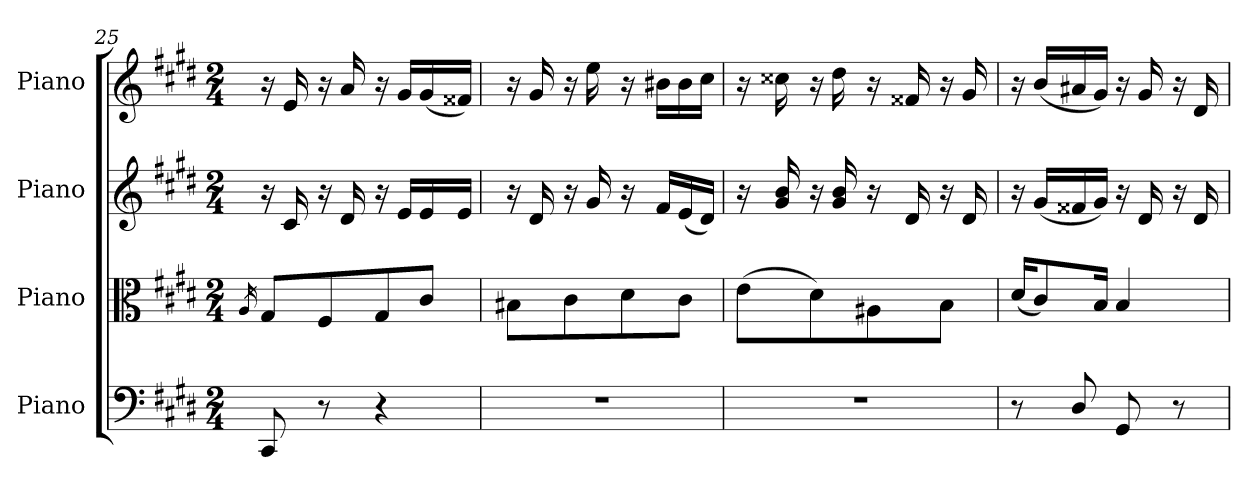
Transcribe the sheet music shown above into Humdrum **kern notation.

**kern	**kern	**kern	**kern
*part4	*part3	*part2	*part1
*staff4	*staff3	*staff2	*staff1
*I"Piano	*I"Piano	*I"Piano	*I"Piano
*I'Pno	*I'Pno	*I'Pno	*I'Pno
*clefF4	*clefC3	*clefG2	*clefG2
*k[f#c#g#d#]	*k[f#c#g#d#]	*k[f#c#g#d#]	*k[f#c#g#d#]
*M2/4	*M2/4	*M2/4	*M2/4
=25	=25	=25	=25
.	16qA/	.	.
8CC#/	8G#/L	16r	16r
.	.	16c#/	16e/
8r	8F#/	16r	16r
.	.	16d#/	16a/
4r	8G#/	16r	16r
.	.	16e/LL	16g#/LL
.	8c#/J	16e/	(16g#/
.	.	16e/JJ	16f##X/JJ)
=26	=26	=26	=26
2r	8B#X\L	16r	16r
.	.	16d#/	16g#/
.	8c#\	16r	16r
.	.	16g#/	16ee\
.	8d#\	16r	16r
.	.	16f#/LL	16b#X\LL
.	8c#\J	(16e/	16b#\
.	.	16d#/JJ)	16cc#\JJ
=27	=27	=27	=27
2r	(8e\L	16r	16r
.	.	16g#/ 16b/	16cc##X\
.	8d#\)	16r	16r
.	.	16g#/ 16b/	16dd#\
.	8A#X\	16r	16r
.	.	16d#/	16f##X/
.	8B\J	16r	16r
.	.	16d#/	16g#/
=28	=28	=28	=28
8r	(16d#/KL	16r	16r
.	8c#/)	(16g#/LL	(16b/LL
8D#/	.	16f##X/	16a#X/
.	16B/Jk	16g#/JJ)	16g#/JJ)
8GG#/	4B/	16r	16r
.	.	16d#/	16g#/
8r	.	16r	16r
.	.	16d#/	16d#/
=	=	=	=
*-	*-	*-	*-
